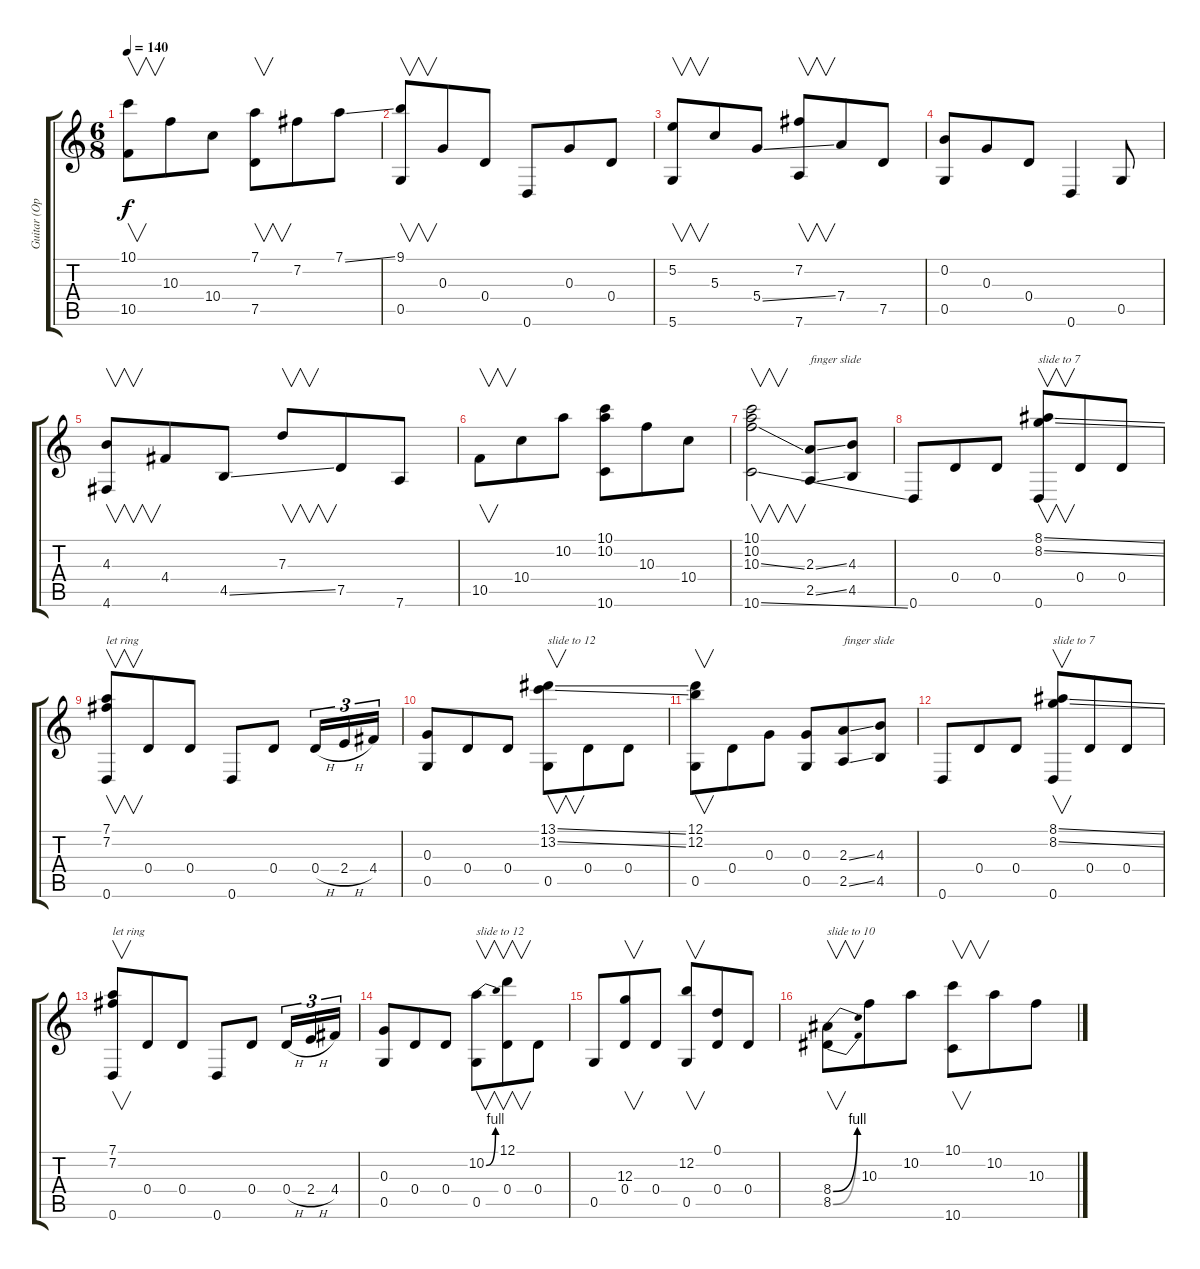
\track ("Guitar (Open G Slide)" "Guitar (Op") {instrument acousticguitarsteel}
\staff {score tabs}
\tuning (D4 B3 G3 D3 G2 D2) {hide}
\ts (6 8)
\tempo 140
\clef g2
\ks c
(10.1 10.5).8{v dy f} 10.3.8 10.4.8 (7.1 7.5).8{v} 7.2.8 7.1{ss}.8 |
(9.1 0.5).8{v} 0.3.8 0.4.8 0.6.8 0.3.8 0.4.8 |
(5.2 5.6).8{v} 5.3.8 5.4{ss}.8 (7.2 7.6).8{v} 7.4.8 7.5.8 |
(0.2 0.5).8 0.3.8 0.4.8 0.6.4 0.5.8 |
(4.3 4.6).8{v} 4.4.8 4.5{ss}.8 7.3.8{v} 7.5.8 7.6.8 |
10.5.8{v} 10.4.8 10.2.8 (10.1 10.2 10.6).8 10.3.8 10.4.8 |
(10.1 10.2 10.3{ss} 10.6{ss}).2{v} (2.3{ss} 2.5{ss}).8{txt "finger slide"} (4.3 4.5).8 |
0.6.8 0.4.8 0.4.8 (8.1{ss} 8.2{ss} 0.6).8{v txt "slide to 7"} 0.4.8 0.4.8 |
(7.1 7.2 0.6).8{v txt "let ring"} 0.4.8 0.4.8 0.6.8 0.4.8 0.4{h}.16{tu (3 2)} 2.4{h}.16{tu (3 2)} 4.4.16{tu (3 2)} |
(0.3 0.5).8 0.4.8 0.4.8 (13.1{ss} 13.2{ss} 0.5).8{v txt "slide to 12"} 0.4.8 0.4.8 |
(12.1 12.2 0.5).8{v} 0.4.8 0.3.8 (0.3 0.5).8 (2.3{ss} 2.5{ss}).8{txt "finger slide"} (4.3 4.5).8 |
0.6.8 0.4.8 0.4.8 (8.1{ss} 8.2{ss} 0.6).8{v txt "slide to 7"} 0.4.8 0.4.8 |
(7.1 7.2 0.6).8{v txt "let ring"} 0.4.8 0.4.8 0.6.8 0.4.8 0.4{h}.16{tu (3 2)} 2.4{h}.16{tu (3 2)} 4.4.16{tu (3 2)} |
(0.3 0.5).8 0.4.8 0.4.8 (10.2{be (bend 0 0 60 4)} 0.5).8{v txt "slide to 12"} (12.1 0.4).8{v} 0.4.8 |
0.5.8 (12.3 0.4).8{v} 0.4.8 (12.2 0.5).8{v} (0.1 0.4).8 0.4.8 |
(8.4{be (bend 0 0 60 4)} 8.5{be (bend 0 0 60 4)}).8{v txt "slide to 10"} 10.3.8 10.2.8 (10.1 10.6).8{v} 10.2.8 10.3.8
